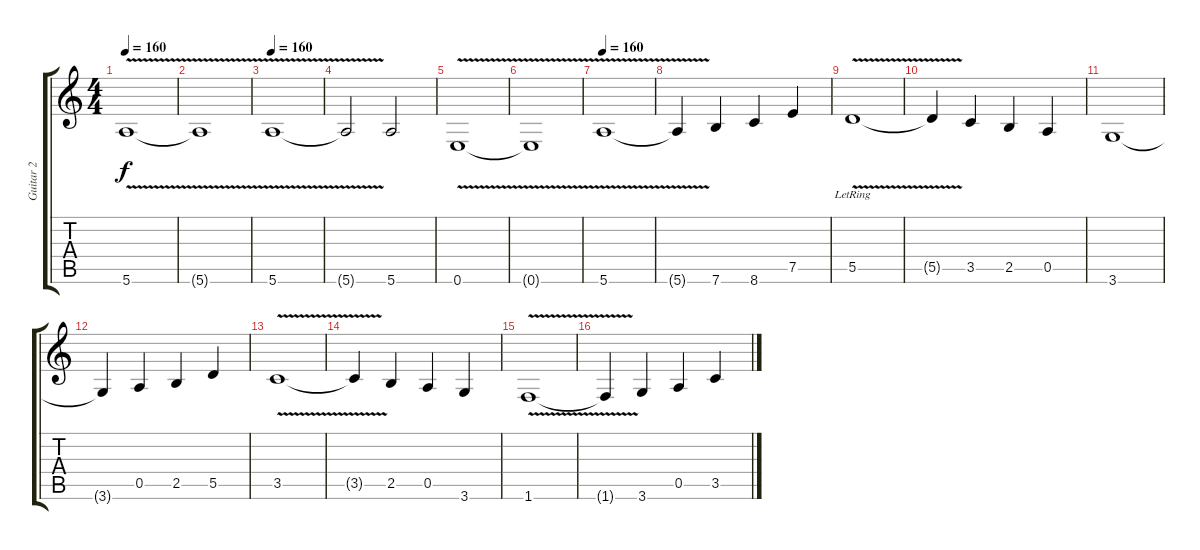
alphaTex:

\track ("Guitar 2" "Guitar 2") {instrument distortionguitar}
\staff {score tabs}
\tuning (E4 B3 G3 D3 A2 E2) {hide}
\ts (4 4)
\tempo 160
\clef g2
\ks c
5.6{v}.1{dy f} |
5.6{t}.1 |
\tempo 160
5.6{v}.1 |
5.6{t}.2 5.6.2 |
0.6{v}.1 |
0.6{t}.1 |
\tempo 160
5.6{v}.1 |
5.6{t}.4 7.6.4 8.6.4 7.5.4 |
5.5{v lr}.1 |
5.5{t}.4 3.5.4 2.5.4 0.5.4 |
3.6.1 |
3.6{t}.4 0.5.4 2.5.4 5.5.4 |
3.5{v}.1 |
3.5{t}.4 2.5.4 0.5.4 3.6.4 |
1.6{v}.1 |
1.6{t}.4 3.6.4 0.5.4 3.5.4
